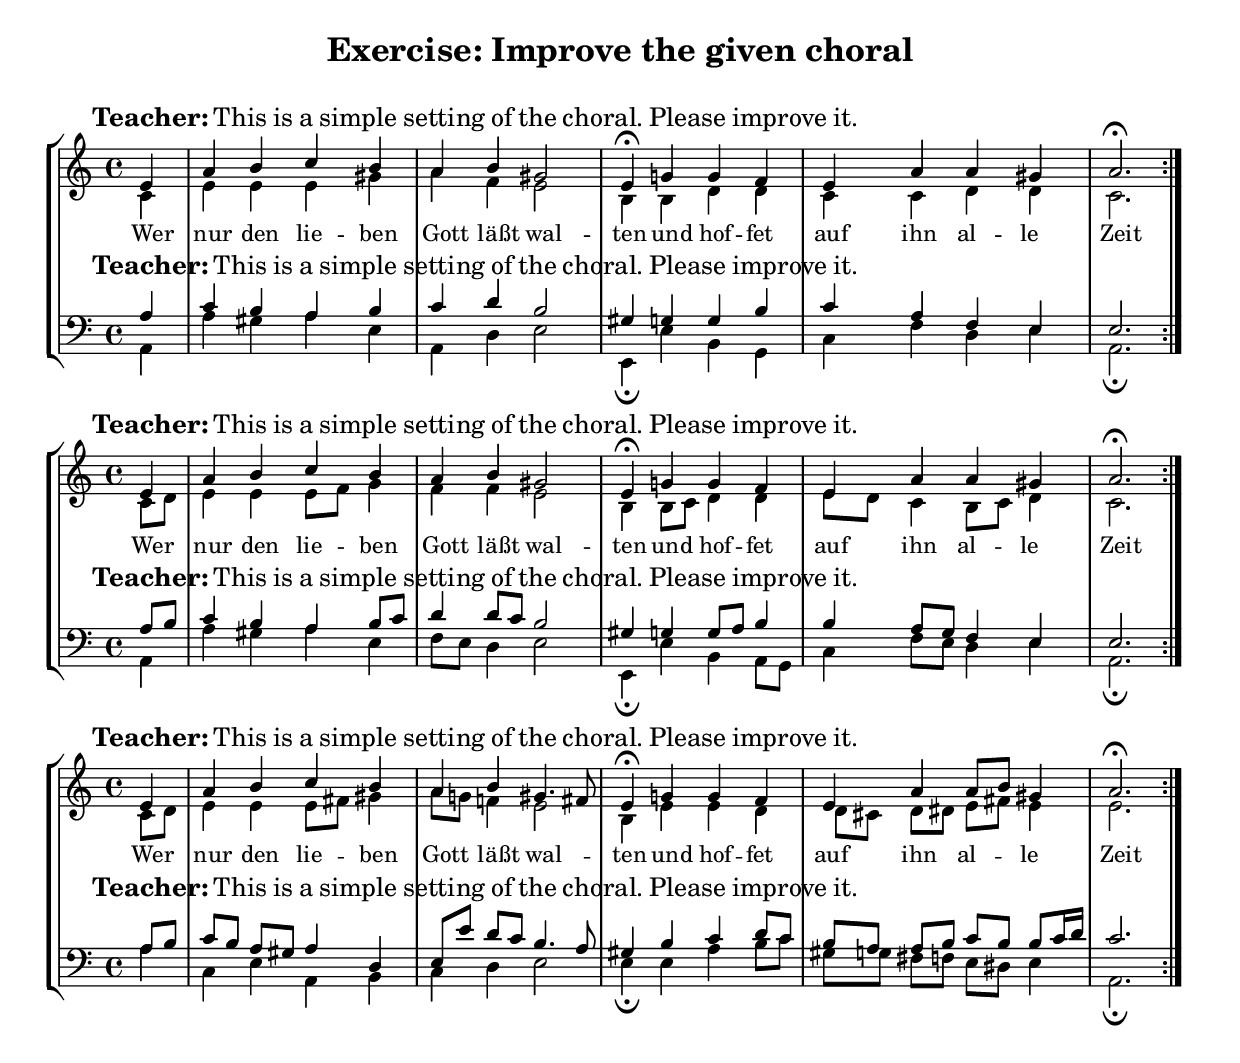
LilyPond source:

%% http://lsr.di.unimi.it/LSR/Item?id=873
%% see also http://lilypond.org/doc/v2.18/Documentation/snippets/paper-and-layout#paper-and-layout-vertical-aligned-staffgroups-without-connecting-systemstartbar

% by Thomas Morley

#(set-global-staff-size 18)

\paper { 
  indent = 0 
  ragged-right = ##f
  print-all-headers = ##t
}

\layout {
  \context {
    \Staff
    \consists "Mark_engraver"
    \override RehearsalMark.self-alignment-X = #LEFT
  }
  \context {
    \StaffGroup
    systemStartDelimiterHierarchy = 
      #'(SystemStartBrace (SystemStartBracket a b))
  }
  \context {
    \Score
    \override SystemStartBrace.style = #'bar-line
    \override SystemStartBar.stencil = ##f
    \override SystemStartBrace.padding = #-0.1
    \override SystemStartBrace.thickness = #1.6
    \remove "Mark_engraver"
    \override StaffGrouper.staffgroup-staff-spacing.basic-distance = #15
  }
}

%%%% EXAMPLE

txt = 
\lyricmode {
  Wer4 nur den lie -- ben Gott läßt wal2 -- ten4
  und4 hof -- fet auf ihn al -- le Zeit2.
}

% First StaffGroup "exercise"

eI = 
\relative c' {
        \mark \markup { 
                \bold Teacher: 
                This is a simple setting of the choral. Please improve it. 
                }
        \key a \minor
        \time 4/4
        \voiceOne
        
        \partial 4
        e4
        a b c b 
        a b gis2
        e4\fermata g! g f
        e a a gis
        a2.\fermata
        \bar ":|."
}

eII = 
\relative c' {
        \key a \minor
        \time 4/4
        \voiceTwo
        \partial 4
        c4
        e e e gis
        a f e2
        b4 b d d
        c c d d  
        c2.
        \bar ":|."
}

eIII = 
\relative c' {
        \key a \minor
        \time 4/4
        \clef bass
        \voiceOne
        
        \partial 4
        a4
        c b a b
        c d b2
        gis4 g g b
        c a f e
        e2.
}

eIV = 
\relative c' {
        \key a \minor
        \time 4/4
        \clef bass
        \voiceTwo
        
        \partial 4
        a,4
        a' gis a e
        a, d e2
        e,4\fermata e' b g
        c f d e
        a,2.\fermata
        \bar ":|."
}

exercise =
\new StaffGroup = "exercise"
<<
  
  \new Staff 
    <<
      \new Voice \eI
      \new Voice \eII
    >>
  
  \new Lyrics \txt
  
  \new Staff 
    <<
      \new Voice \eIII
      \new Voice \eIV
    >>
>>

% Second StaffGRoup "simple Bach"

sbI = 
\relative c' {
        \mark \markup { \bold" Pupil:" Here's my version! }
        \key a \minor
        \time 4/4
        \voiceOne
        
        \partial 4
        e4
        a b c b 
        a b gis2
        e4\fermata g! g f
        e a a gis
        a2.\fermata
        \bar ":|."
}

sbII = 
\relative c' {
        \key a \minor
        \time 4/4
        \voiceTwo
        \partial 4
        c8 d
        e4 e e8 f g4
        f f e2
        b4 b8 c d4 d
        e8 d c4 b8 c d4  
        c2.
        \bar ":|."
}

sbIII = 
\relative c' {
        \key a \minor
        \time 4/4
        \clef bass
        \voiceOne
        
        \partial 4
        a8 b
        c4 b a b8 c
        d4 d8 c b2
        gis4 g g8 a b4
        b a8 g f4 e
        e2.
}

sbIV = 
\relative c' {
        \key a \minor
        \time 4/4
        \clef bass
        \voiceTwo
        
        \partial 4
        a,4
        a' gis a e
        f8 e d4 e2
        e,4\fermata e' b a8 g
        c4 f8 e d4 e
        a,2.\fermata
        \bar ":|."
}

simpleBach =
\new StaffGroup = "simple Bach"
<<
  
  \new Staff 
    <<
      \new Voice \sbI
      \new Voice \sbII
    >>
  
  \new Lyrics \txt
  
  \new Staff 
    <<
      \new Voice \sbIII
      \new Voice \sbIV
    >>
>>

% Third StaffGroup "chromatic Bach"

cbI = 
\relative c' {
        \mark \markup { 
                \bold "Teacher:" 
                \column { 
                        "Well, you simply copied and transposed a version of J.S.Bach."
                        "Do you know this one?"
                }
        }
        \key a \minor
        \time 4/4
        \voiceOne
        
        \partial 4
        e4
        a b c b 
        a b gis4. fis8
        e4\fermata g! g f
        e a a8 b gis4
        a2.\fermata
        \bar ":|."
}

cbII = 
\relative c' {
        \key a \minor
        \time 4/4
        \voiceTwo
        \partial 4
        c8 d
        e4 e e8 fis gis4
        a8 g! f!4 e2
        b4 e e d
        d8[ cis] d dis e fis e4  
        e2.
        \bar ":|."
}

cbIII = 
\relative c' {
        \key a \minor
        \time 4/4
        \clef bass
        \voiceOne
        
        \partial 4
        a8 b
        c[ b] a gis8 a4 d,
        e8[ e'] d c b4. a8
        gis4 b c d8 c
        b[ a] a b c b b c16 d
        c2.
}

cbIV = 
\relative c' {
        \key a \minor
        \time 4/4
        \clef bass
        \voiceTwo
        
        \partial 4
        a4
        c, e a, b
        c d e2
        e4\fermata e a b8 c
        gis[ g] fis f e dis e4
        a,2.\fermata
        \bar ":|."
}

chromaticBach =
\new StaffGroup = "chromatic Bach"
<<
  
  \new Staff 
    <<
      \new Voice \cbI
      \new Voice \cbII
    >>
  
  \new Lyrics \txt
  
  \new Staff 
    <<
      \new Voice \cbIII
      \new Voice \cbIV
    >>
>>


% Score

\score {
        <<
        \exercise
        \simpleBach
        \chromaticBach
        >>
        \header {
                title = \markup 
                           \column {
                             \combine \null \vspace #1
                             "Exercise: Improve the given choral" 
                             " "
                            }
        }
        \layout {
                \context {
                        \Lyrics
                        \override LyricText.X-offset = #-1
                }
        }
}
